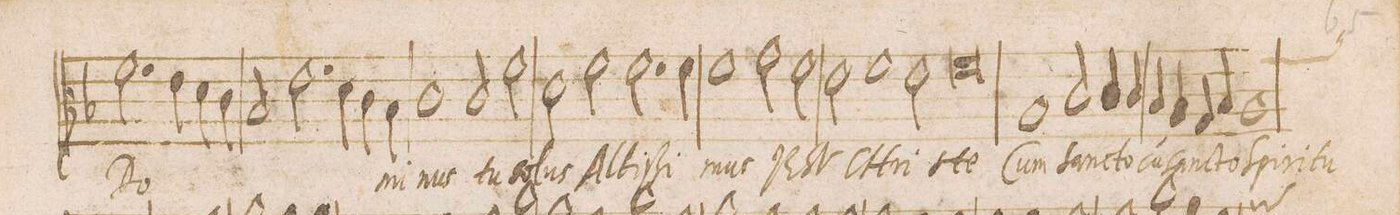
**kern	**text
*I"DISCANTVS	*
*clefC3	*
*k[b-]	*
*met(C|)	*
*M2/1	*
2.f\	Do-
4e\	.
4d\	.
4c\	.
=75	=75
2B-/	.
2.e\	.
4d\	.
4c\	.
4B-\	-mi-
=76	=76
1c	-nus
2c/	tu
2f\	so-
=77	=77
2d\	-lus
2f\	Al-
2.f\	-tiſ-
4f\	-si-
=78	=78
1f	-mus
2g\	Je-
2f\	-su
=79	=79
2e\	Chri-
1f	.
2e\	.
=80	=80
*-	*-
